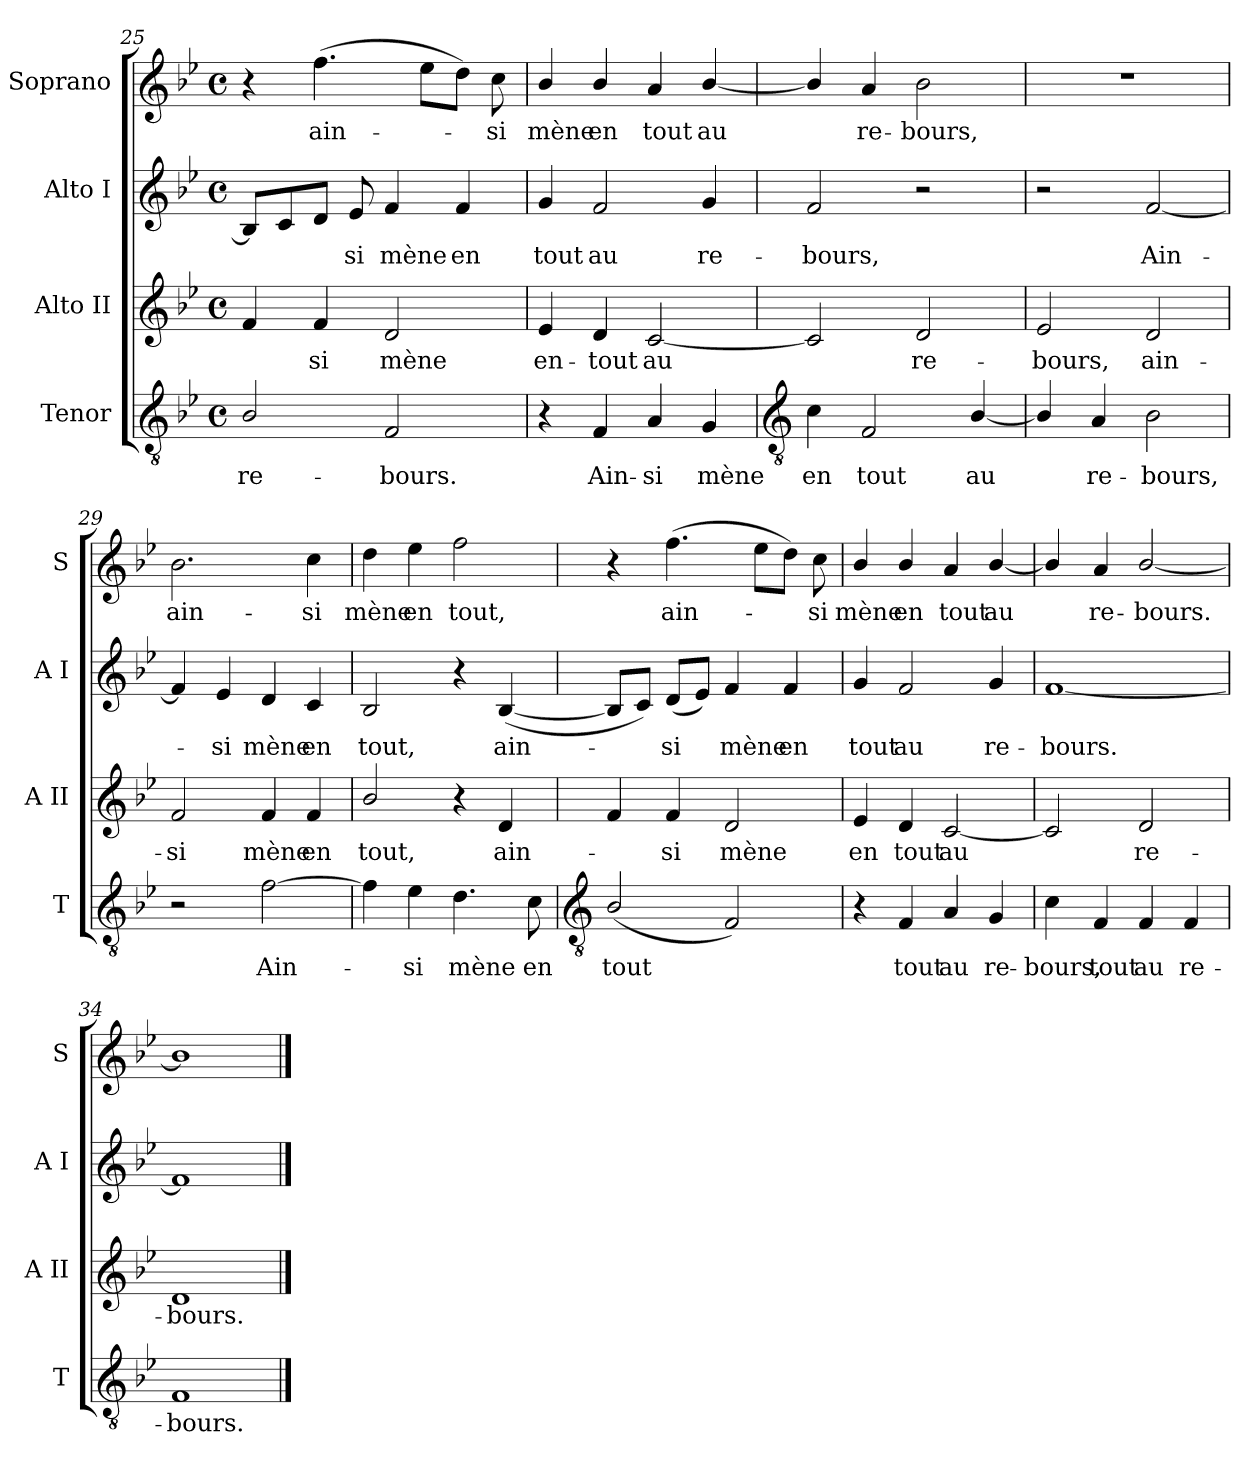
**kern	**text	**kern	**text	**kern	**text	**kern	**text
*part4	*part4	*part3	*part3	*part2	*part2	*part1	*part1
*staff4	*staff4	*staff3	*staff3	*staff2	*staff2	*staff1	*staff1
*I"Tenor	*	*I"Alto II	*	*I"Alto I	*	*I"Soprano	*
*I'T	*	*I'A II	*	*I'A I	*	*I'S	*
*clefGv2	*	*clefG2	*	*clefG2	*	*clefG2	*
*k[b-e-]	*	*k[b-e-]	*	*k[b-e-]	*	*k[b-e-]	*
*B-:	*	*B-:	*	*B-:	*	*B-:	*
*M4/4	*	*M4/4	*	*M4/4	*	*M4/4	*
*met(c)	*	*met(c)	*	*met(c)	*	*met(c)	*
=25	=25	=25	=25	=25	=25	=25	=25
!	!LO:LY:b	!	!	!	!	!	!
2B-/	re-	4f	.	8B-L]	.	4r	.
.	.	.	.	8c	.	.	.
!	!	!	!LO:LY:b	!	!	!	!LO:LY:b
.	.	4f	si	8dJ	.	(>4.ff	ain-
!	!	!	!	!	!LO:LY:b	!	!
.	.	.	.	8e-	si	.	.
!	!LO:LY:b	!	!LO:LY:b	!	!LO:LY:b	!	!
2F	-bours.	2d	mène	4f	mène	.	.
.	.	.	.	.	.	8ee-L	.
!	!	!	!	!	!LO:LY:b	!	!
.	.	.	.	4f	en	8ddJ)	.
!	!	!	!	!	!	!	!LO:LY:b
.	.	.	.	.	.	8cc	si
=26	=26	=26	=26	=26	=26	=26	=26
!	!	!	!LO:LY:b	!	!LO:LY:b	!	!LO:LY:b
4r	.	4e-	en-	4g	tout	4b-/	mène
!	!LO:LY:b	!	!LO:LY:b	!	!LO:LY:b	!	!LO:LY:b
4F	Ain-	4d	-tout	2f	au	4b-/	en
!	!LO:LY:b	!	!LO:LY:b	!	!	!	!LO:LY:b
4A	-si	[2c	au	.	.	4a	tout
!	!LO:LY:b	!	!	!	!LO:LY:b	!	!LO:LY:b
4G	mène	.	.	4g	re-	[4b-/	au
!!LO:LB:g=z
=27	=27	=27	=27	=27	=27	=27	=27
*clefGv2	*	*	*	*	*	*	*
!	!LO:LY:b	!	!	!	!LO:LY:b	!	!
4c	en	2c]	.	2f	-bours,	4b-/]	.
!	!LO:LY:b	!	!	!	!	!	!LO:LY:b
2F	tout	.	.	.	.	4a	re-
!	!	!	!LO:LY:b	!	!	!	!LO:LY:b
.	.	2d	re-	2r	.	2b-	-bours,
!	!LO:LY:b	!	!	!	!	!	!
[4B-/	au	.	.	.	.	.	.
=28	=28	=28	=28	=28	=28	=28	=28
!	!	!	!LO:LY:b	!	!	!	!
4B-/]	.	2e-	-bours,	2r	.	1r	.
!	!LO:LY:b	!	!	!	!	!	!
4A	re-	.	.	.	.	.	.
!	!LO:LY:b	!	!LO:LY:b	!	!LO:LY:b	!	!
2B-	-bours,	2d	ain-	[2f	Ain-	.	.
=29	=29	=29	=29	=29	=29	=29	=29
!	!	!	!LO:LY:b	!	!	!	!LO:LY:b
2r	.	2f	-si	4f]	.	2.b-	ain-
!	!	!	!	!	!LO:LY:b	!	!
.	.	.	.	4e-	si	.	.
!	!LO:LY:b	!	!LO:LY:b	!	!LO:LY:b	!	!
[2f	Ain-	4f	mène	4d	mène	.	.
!	!	!	!LO:LY:b	!	!LO:LY:b	!	!LO:LY:b
.	.	4f	en	4c	en	4cc	-si
=30	=30	=30	=30	=30	=30	=30	=30
!	!	!	!LO:LY:b	!	!LO:LY:b	!	!LO:LY:b
4f]	.	2b-/	tout,	2B-	tout,	4dd	mène
!	!LO:LY:b	!	!	!	!	!	!LO:LY:b
4e-	si	.	.	.	.	4ee-	en
!	!LO:LY:b	!	!	!	!	!	!LO:LY:b
4.d	mène	4r	.	4r	.	2ff	tout,
!	!	!	!LO:LY:b	!	!LO:LY:b	!	!
.	.	4d	ain-	(<[4B-	ain-	.	.
!	!LO:LY:b	!	!	!	!	!	!
8c	en	.	.	.	.	.	.
!!LO:LB:g=z
=31	=31	=31	=31	=31	=31	=31	=31
*clefGv2	*	*	*	*	*	*	*
!	!LO:LY:b	!	!	!	!	!	!
(<2B-/	tout	4f	.	8B-L]	.	4r	.
.	.	.	.	8cJ)	.	.	.
!	!	!	!LO:LY:b	!	!LO:LY:b	!	!LO:LY:b
.	.	4f	si	(<8dL	si	(>4.ff	ain-
.	.	.	.	8e-J)	.	.	.
!	!	!	!LO:LY:b	!	!LO:LY:b	!	!
2F)	.	2d	mène	4f	mène	.	.
.	.	.	.	.	.	8ee-L	.
!	!	!	!	!	!LO:LY:b	!	!
.	.	.	.	4f	en	8ddJ)	.
!	!	!	!	!	!	!	!LO:LY:b
.	.	.	.	.	.	8cc	si
=32	=32	=32	=32	=32	=32	=32	=32
!	!	!	!LO:LY:b	!	!LO:LY:b	!	!LO:LY:b
4r	.	4e-	en	4g	tout	4b-/	mène
!	!LO:LY:b	!	!LO:LY:b	!	!LO:LY:b	!	!LO:LY:b
4F	tout	4d	tout	2f	au	4b-/	en
!	!LO:LY:b	!	!LO:LY:b	!	!	!	!LO:LY:b
4A	au	[2c	au	.	.	4a	tout
!	!LO:LY:b	!	!	!	!LO:LY:b	!	!LO:LY:b
4G	re-	.	.	4g	re-	[4b-/	au
=33	=33	=33	=33	=33	=33	=33	=33
!	!LO:LY:b	!	!	!	!LO:LY:b	!	!
4c	-bours,	2c]	.	[1f	-bours.	4b-/]	.
!	!LO:LY:b	!	!	!	!	!	!LO:LY:b
4F	tout	.	.	.	.	4a	re-
!	!LO:LY:b	!	!LO:LY:b	!	!	!	!LO:LY:b
4F	au	2d	re-	.	.	[2b-/	-bours.
!	!LO:LY:b	!	!	!	!	!	!
4F	re-	.	.	.	.	.	.
=34	=34	=34	=34	=34	=34	=34	=34
!	!LO:LY:b	!	!LO:LY:b	!	!	!	!
1F	-bours.	1d	-bours.	1f]	.	1b-/]	.
==	==	==	==	==	==	==	==
*-	*-	*-	*-	*-	*-	*-	*-
